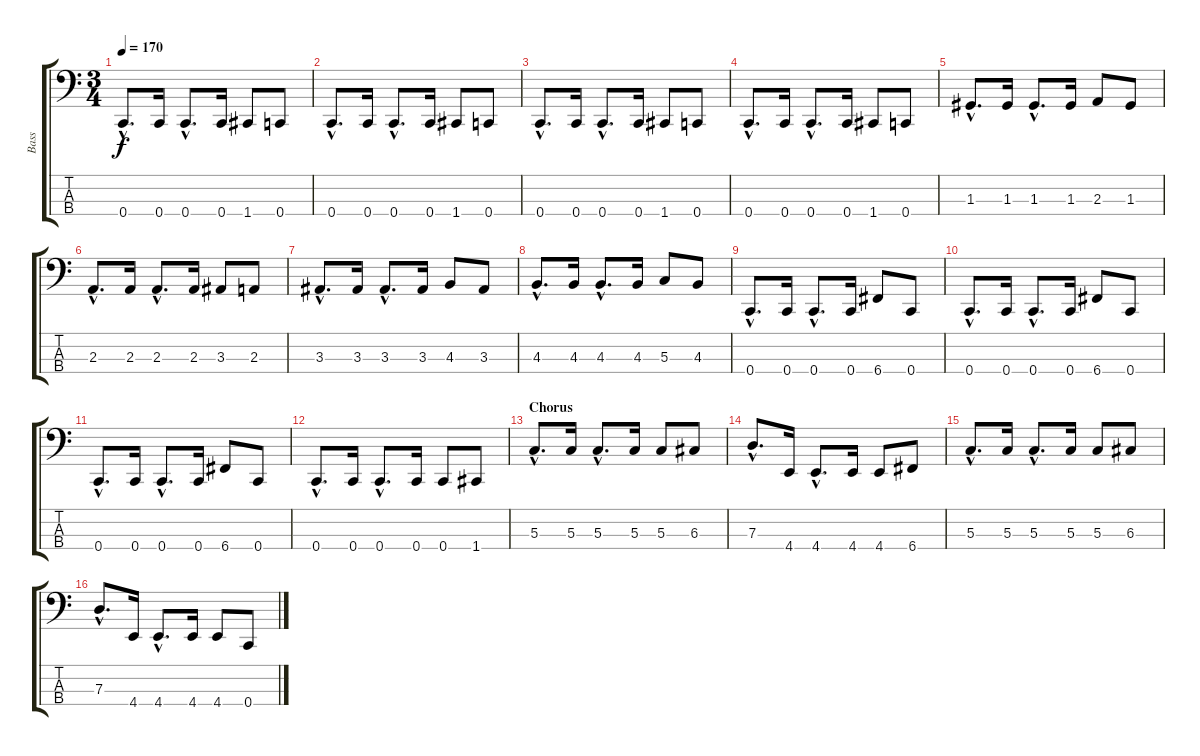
\track ("Bass" "Bass") {instrument electricbasspick}
\staff {score tabs}
\tuning (F2 C2 G1 C1) {hide}
\ts (3 4)
\tempo 170
\clef f4
\ks c
0.4{hac}.8{d dy f} 0.4.16 0.4{hac}.8{d} 0.4.16 1.4.8 0.4.8 |
0.4{hac}.8{d} 0.4.16 0.4{hac}.8{d} 0.4.16 1.4.8 0.4.8 |
0.4{hac}.8{d} 0.4.16 0.4{hac}.8{d} 0.4.16 1.4.8 0.4.8 |
0.4{hac}.8{d} 0.4.16 0.4{hac}.8{d} 0.4.16 1.4.8 0.4.8 |
1.3{hac}.8{d} 1.3.16 1.3{hac}.8{d} 1.3.16 2.3.8 1.3.8 |
2.3{hac}.8{d} 2.3.16 2.3{hac}.8{d} 2.3.16 3.3.8 2.3.8 |
3.3{hac}.8{d} 3.3.16 3.3{hac}.8{d} 3.3.16 4.3.8 3.3.8 |
4.3{hac}.8{d} 4.3.16 4.3{hac}.8{d} 4.3.16 5.3.8 4.3.8 |
0.4{hac}.8{d} 0.4.16 0.4{hac}.8{d} 0.4.16 6.4.8 0.4.8 |
0.4{hac}.8{d} 0.4.16 0.4{hac}.8{d} 0.4.16 6.4.8 0.4.8 |
0.4{hac}.8{d} 0.4.16 0.4{hac}.8{d} 0.4.16 6.4.8 0.4.8 |
0.4{hac}.8{d} 0.4.16 0.4{hac}.8{d} 0.4.16 0.4.8 1.4.8 |
\section ("" "Chorus")
5.3{hac}.8{d} 5.3.16 5.3{hac}.8{d} 5.3.16 5.3.8 6.3.8 |
7.3{hac}.8{d} 4.4.16 4.4{hac}.8{d} 4.4.16 4.4.8 6.4.8 |
5.3{hac}.8{d} 5.3.16 5.3{hac}.8{d} 5.3.16 5.3.8 6.3.8 |
7.3{hac}.8{d} 4.4.16 4.4{hac}.8{d} 4.4.16 4.4.8 0.4.8
